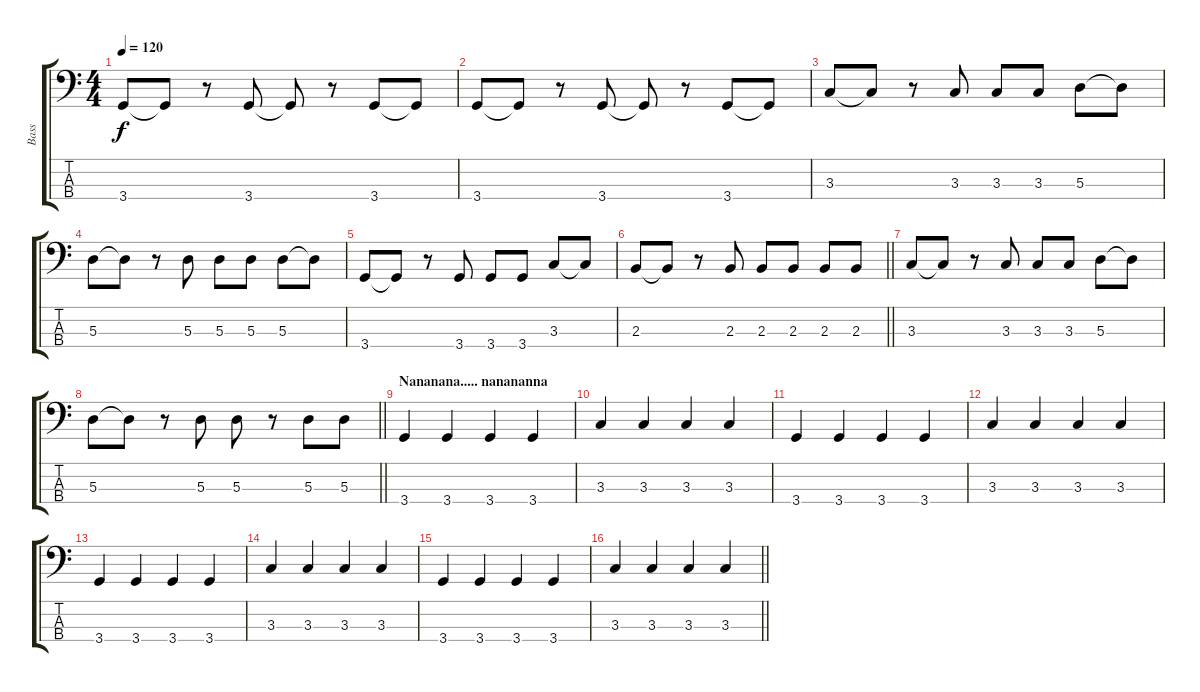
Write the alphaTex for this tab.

\track ("Bass" "Bass") {instrument synthbass1}
\staff {score tabs}
\tuning (G2 D2 A1 E1) {hide}
\ts (4 4)
\tempo 120
\clef f4
\ks c
3.4.8{dy f} 3.4{t}.8 r.8 3.4.8 3.4{t}.8 r.8 3.4.8 3.4{t}.8 |
3.4.8 3.4{t}.8 r.8 3.4.8 3.4{t}.8 r.8 3.4.8 3.4{t}.8 |
3.3.8 3.3{t}.8 r.8 3.3.8 3.3.8 3.3.8 5.3.8 5.3{t}.8 |
5.3.8 5.3{t}.8 r.8 5.3.8 5.3.8 5.3.8 5.3.8 5.3{t}.8 |
3.4.8 3.4{t}.8 r.8 3.4.8 3.4.8 3.4.8 3.3.8 3.3{t}.8 |
\barLineRight lightlight
2.3.8 2.3{t}.8 r.8 2.3.8 2.3.8 2.3.8 2.3.8 2.3.8 |
3.3.8 3.3{t}.8 r.8 3.3.8 3.3.8 3.3.8 5.3.8 5.3{t}.8 |
\barLineRight lightlight
5.3.8 5.3{t}.8 r.8 5.3.8 5.3.8 r.8 5.3.8 5.3.8 |
\section ("" "Nananana..... nanananna")
3.4.4 3.4.4 3.4.4 3.4.4 |
3.3.4 3.3.4 3.3.4 3.3.4 |
3.4.4 3.4.4 3.4.4 3.4.4 |
3.3.4 3.3.4 3.3.4 3.3.4 |
3.4.4 3.4.4 3.4.4 3.4.4 |
3.3.4 3.3.4 3.3.4 3.3.4 |
3.4.4 3.4.4 3.4.4 3.4.4 |
\barLineRight lightlight
3.3.4 3.3.4 3.3.4 3.3{sl}.4
